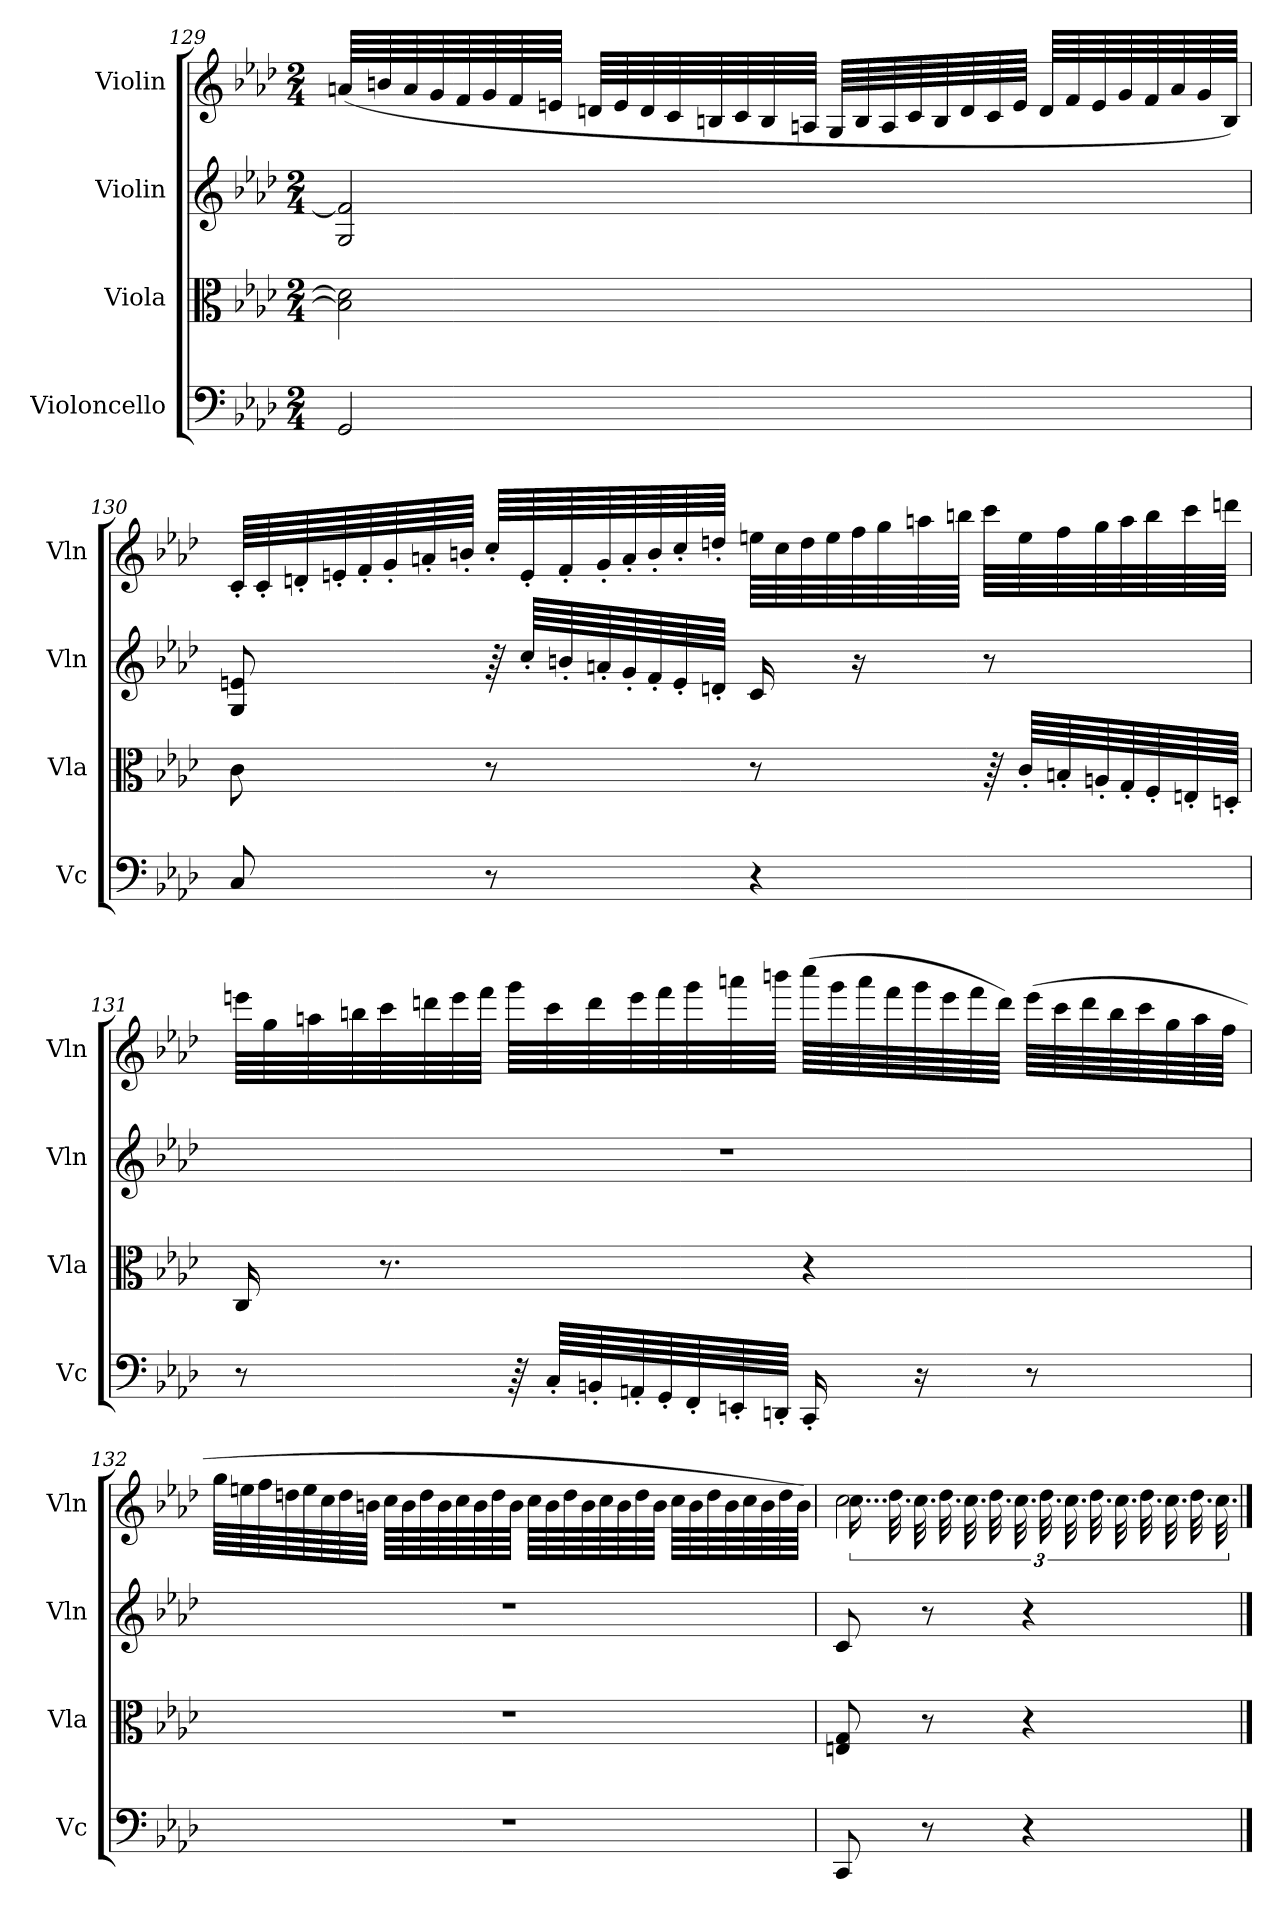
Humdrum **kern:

**kern	**kern	**kern	**kern
*part4	*part3	*part2	*part1
*staff4	*staff3	*staff2	*staff1
*I"Violoncello	*I"Viola	*I"Violin	*I"Violin
*I'Vc	*I'Vla	*I'Vln	*I'Vln
*clefF4	*clefC3	*clefG2	*clefG2
*k[b-e-a-d-]	*k[b-e-a-d-]	*k[b-e-a-d-]	*k[b-e-a-d-]
*f:	*f:	*f:	*f:
*M2/4	*M2/4	*M2/4	*M2/4
=129	=129	=129	=129
2GG/	2B]\ 2d]\	2G/ 2f]/	(64an/LLLL
.	.	.	64bn/
.	.	.	64a/
.	.	.	64g/
.	.	.	64f/
.	.	.	64g/
.	.	.	64f/
.	.	.	64en/JJJJ
.	.	.	64dn/LLLL
.	.	.	64e/
.	.	.	64d/
.	.	.	64c/
.	.	.	64Bn/
.	.	.	64c/
.	.	.	64B/
.	.	.	64An/JJJJ
.	.	.	64G/LLLL
.	.	.	64B/
.	.	.	64A/
.	.	.	64c/
.	.	.	64B/
.	.	.	64d/
.	.	.	64c/
.	.	.	64e/JJJJ
.	.	.	64d/LLLL
.	.	.	64f/
.	.	.	64e/
.	.	.	64g/
.	.	.	64f/
.	.	.	64a/
.	.	.	64g/
.	.	.	64B/JJJJ)
=130	=130	=130	=130
8C/	8c\	8G/ 8en/	64c'/LLLL
.	.	.	64c'/
.	.	.	64dn'/
.	.	.	64en'/
.	.	.	64f'/
.	.	.	64g'/
.	.	.	64an'/
.	.	.	64bn'/JJJJ
8r	8r	64r	64cc'/LLLL
.	.	64cc'/LLLL	64e'/
.	.	64bn'/	64f'/
.	.	64an'/	64g'/
.	.	64g'/	64a'/
.	.	64f'/	64b'/
.	.	64e'/	64cc'/
.	.	64dn'/JJJJ	64ddn'/JJJJ
4r	8r	16c/	64een\LLLL
.	.	.	64cc\
.	.	.	64dd\
.	.	.	64ee\
.	.	16r	64ff\
.	.	.	64gg\
.	.	.	64aan\
.	.	.	64bbn\JJJJ
.	64r	8r	64ccc\LLLL
.	64c'/LLLL	.	64ee\
.	64Bn'/	.	64ff\
.	64An'/	.	64gg\
.	64G'/	.	64aa\
.	64F'/	.	64bb\
.	64En'/	.	64ccc\
.	64Dn'/JJJJ	.	64dddn\JJJJ
=131	=131	=131	=131
8r	16C/	2r	64eeen\LLLL
.	.	.	64gg\
.	.	.	64aan\
.	.	.	64bbn\
.	8.r	.	64ccc\
.	.	.	64dddn\
.	.	.	64eee\
.	.	.	64fff\JJJJ
64r	.	.	64ggg\LLLL
64C'/LLLL	.	.	64ccc\
64BBn'/	.	.	64ddd\
64AAn'/	.	.	64eee\
64GG'/	.	.	64fff\
64FF'/	.	.	64ggg\
64EEn'/	.	.	64aaan\
64DDn'/JJJJ	.	.	64bbbn\JJJJ
16CC'/	4r	.	(64cccc\LLLL
.	.	.	64ggg\
.	.	.	64aaa\
.	.	.	64fff\
16r	.	.	64ggg\
.	.	.	64eee\
.	.	.	64fff\
.	.	.	64ddd\JJJJ)
8r	.	.	(64eee\LLLL
.	.	.	64ccc\
.	.	.	64ddd\
.	.	.	64bb\
.	.	.	64ccc\
.	.	.	64gg\
.	.	.	64aa\
.	.	.	64ff\JJJJ
=132	=132	=132	=132
2r	2r	2r	64gg\LLLL
.	.	.	64een\
.	.	.	64ff\
.	.	.	64ddn\
.	.	.	64ee\
.	.	.	64cc\
.	.	.	64dd\
.	.	.	64bn\JJJJ
.	.	.	64cc\LLLL
.	.	.	64b\
.	.	.	64dd\
.	.	.	64b\
.	.	.	64cc\
.	.	.	64b\
.	.	.	64dd\
.	.	.	64b\JJJJ
.	.	.	64cc\LLLL
.	.	.	64b\
.	.	.	64dd\
.	.	.	64b\
.	.	.	64cc\
.	.	.	64b\
.	.	.	64dd\
.	.	.	64b\JJJJ
.	.	.	64cc\LLLL
.	.	.	64b\
.	.	.	64dd\
.	.	.	64b\
.	.	.	64cc\
.	.	.	64b\
.	.	.	64dd\
.	.	.	64b\JJJJ)
=133	=133	=133	=133
*	*	*	*^
8CC/	8En/ 8G/	8c/	2cc\	24...cc\
.	.	.	.	48.dd-\
.	.	.	.	48.cc\
8r	8r	8r	.	.
.	.	.	.	48.dd-\
.	.	.	.	48.cc\
.	.	.	.	48.dd-\
.	.	.	.	48.cc\
4r	4r	4r	.	.
.	.	.	.	48.dd-\
.	.	.	.	48.cc\
.	.	.	.	48.dd-\
.	.	.	.	48.cc\
.	.	.	.	48.dd-\
.	.	.	.	48.cc\
.	.	.	.	48.dd-\
.	.	.	.	48.cc\
64ryy	64ryy	64ryy	64ryy	.
*	*	*	*v	*v
==	==	==	==
*-	*-	*-	*-
